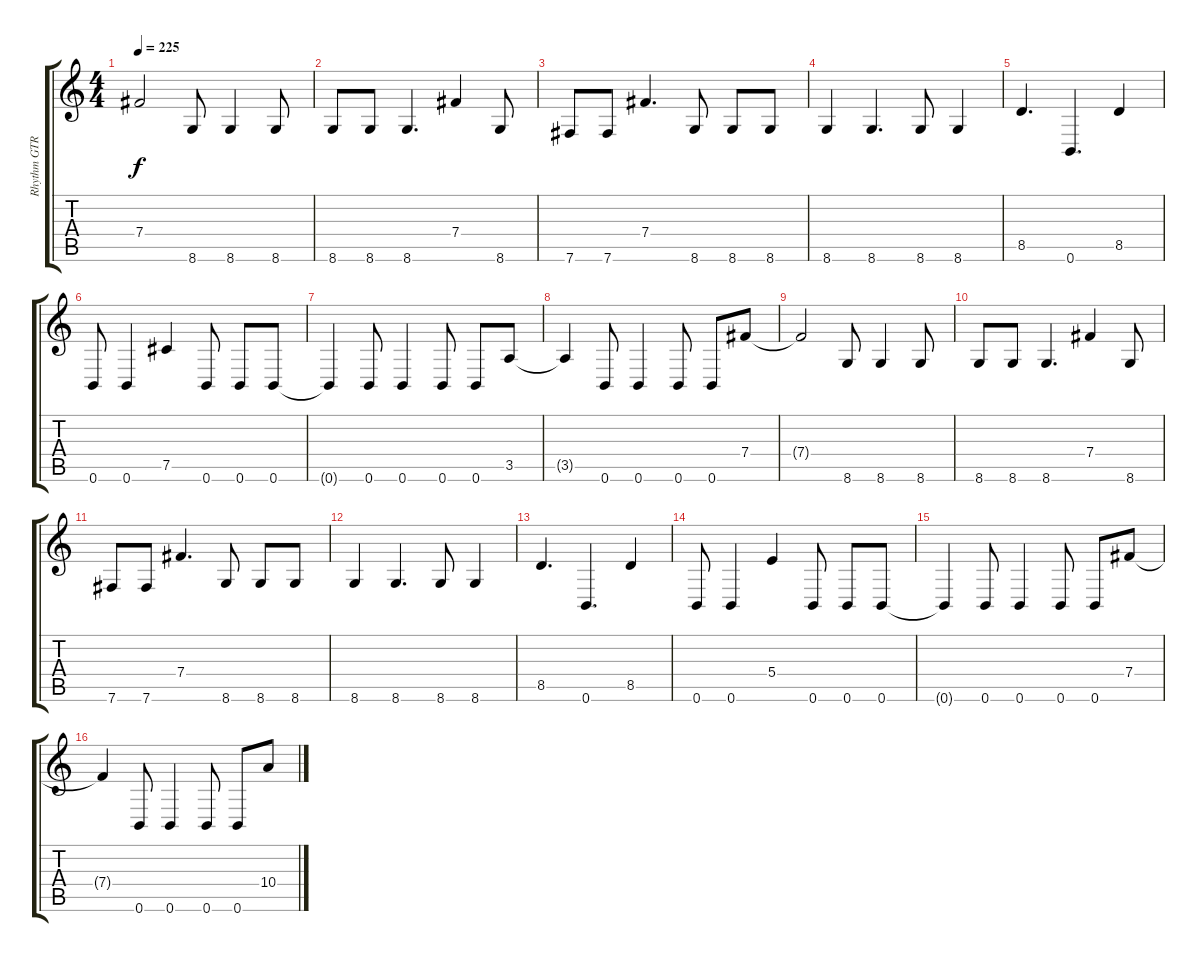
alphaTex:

\track ("Rhythm GTR R" "Rhythm GTR") {instrument overdrivenguitar}
\staff {score tabs}
\tuning (Db4 Ab3 E3 B2 Gb2 B1) {hide}
\ts (4 4)
\tempo 225
\clef g2
\ks c
7.4{t}.2{dy f} 8.6.8 8.6.4 8.6.8 |
8.6.8 8.6.8 8.6.4{d} 7.4.4 8.6.8 |
7.6.8 7.6.8 7.4.4{d} 8.6.8 8.6.8 8.6.8 |
8.6.4 8.6.4{d} 8.6.8 8.6.4 |
8.5.4{d} 0.6.4{d} 8.5.4 |
0.6.8 0.6.4 7.5.4 0.6.8 0.6.8 0.6.8 |
0.6{t}.4 0.6.8 0.6.4 0.6.8 0.6.8 3.5.8 |
3.5{t}.4 0.6.8 0.6.4 0.6.8 0.6.8 7.4.8 |
7.4{t}.2 8.6.8 8.6.4 8.6.8 |
8.6.8 8.6.8 8.6.4{d} 7.4.4 8.6.8 |
7.6.8 7.6.8 7.4.4{d} 8.6.8 8.6.8 8.6.8 |
8.6.4 8.6.4{d} 8.6.8 8.6.4 |
8.5.4{d} 0.6.4{d} 8.5.4 |
0.6.8 0.6.4 5.4.4 0.6.8 0.6.8 0.6.8 |
0.6{t}.4 0.6.8 0.6.4 0.6.8 0.6.8 7.4.8 |
7.4{t}.4 0.6.8 0.6.4 0.6.8 0.6.8 10.4.8
